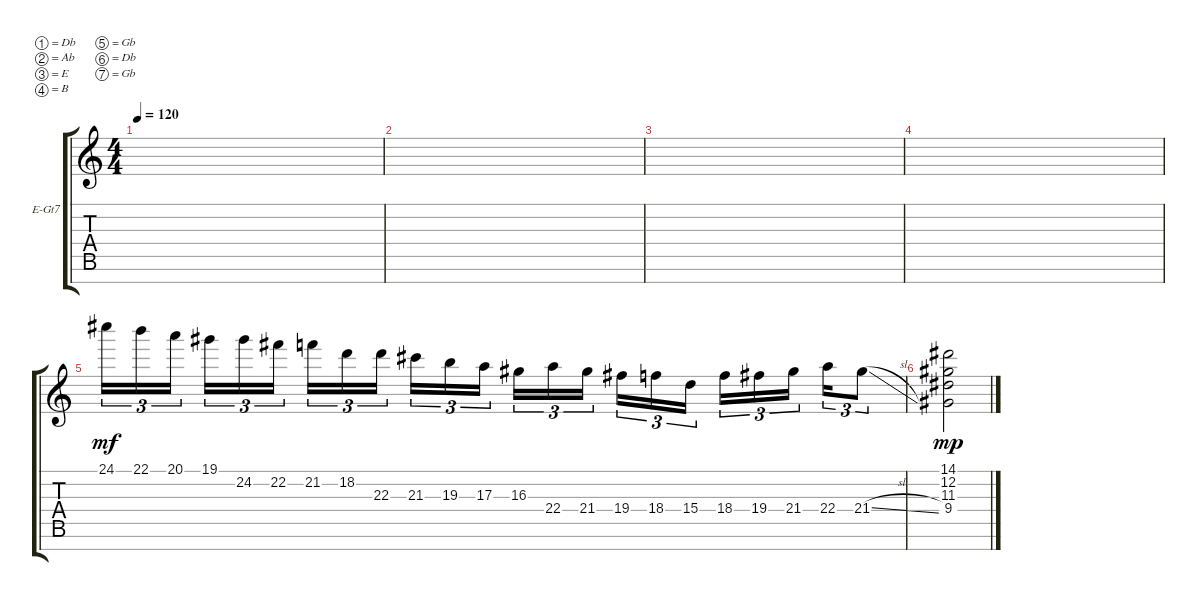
\defaultSystemsLayout 4
\bracketExtendMode groupsimilarinstruments
\firstSystemTrackNameOrientation horizontal
\otherSystemsTrackNameOrientation horizontal
\track ("choir" "E-Gt7") {instrument electricguitarclean}
\staff {score tabs}
\tuning (Db4 Ab3 E3 B2 Gb2 Db2 Gb1)
\ts (4 4)
\tempo 120
\clef g2
\ks c
|
|
|
|
24.1{acc #}.16{tu (3 2) dy mf beam Down} 22.1.16{tu (3 2) beam Down} 20.1.16{tu (3 2) beam Down} 19.1{acc #}.16{tu (3 2) beam Down} 24.2{acc #}.16{tu (3 2) beam Down} 22.2{acc #}.16{tu (3 2) beam Down} 21.2.16{tu (3 2) beam Down} 18.2.16{tu (3 2) beam Down} 22.3.16{tu (3 2) beam Down} 21.3{acc #}.16{tu (3 2) beam Down} 19.3.16{tu (3 2) beam Down} 17.3.16{tu (3 2) beam Down} 16.3{acc #}.16{tu (3 2) beam Down} 22.4.16{tu (3 2) beam Down} 21.4{acc #}.16{tu (3 2) beam Down} 19.4{acc #}.16{tu (3 2) beam Down} 18.4.16{tu (3 2) beam Down} 15.4.16{tu (3 2) beam Down} 18.4.16{tu (3 2) beam Down} 19.4{acc #}.16{tu (3 2) beam Down} 21.4{acc #}.16{tu (3 2) beam Down} 22.4.16{tu (3 2) beam Down} 21.4{sl acc #}.8{tu (3 2) beam Down} |
(9.4{acc #} 12.2{acc #} 11.3{acc #} 14.1{acc #}).2{dy mp beam Down}
